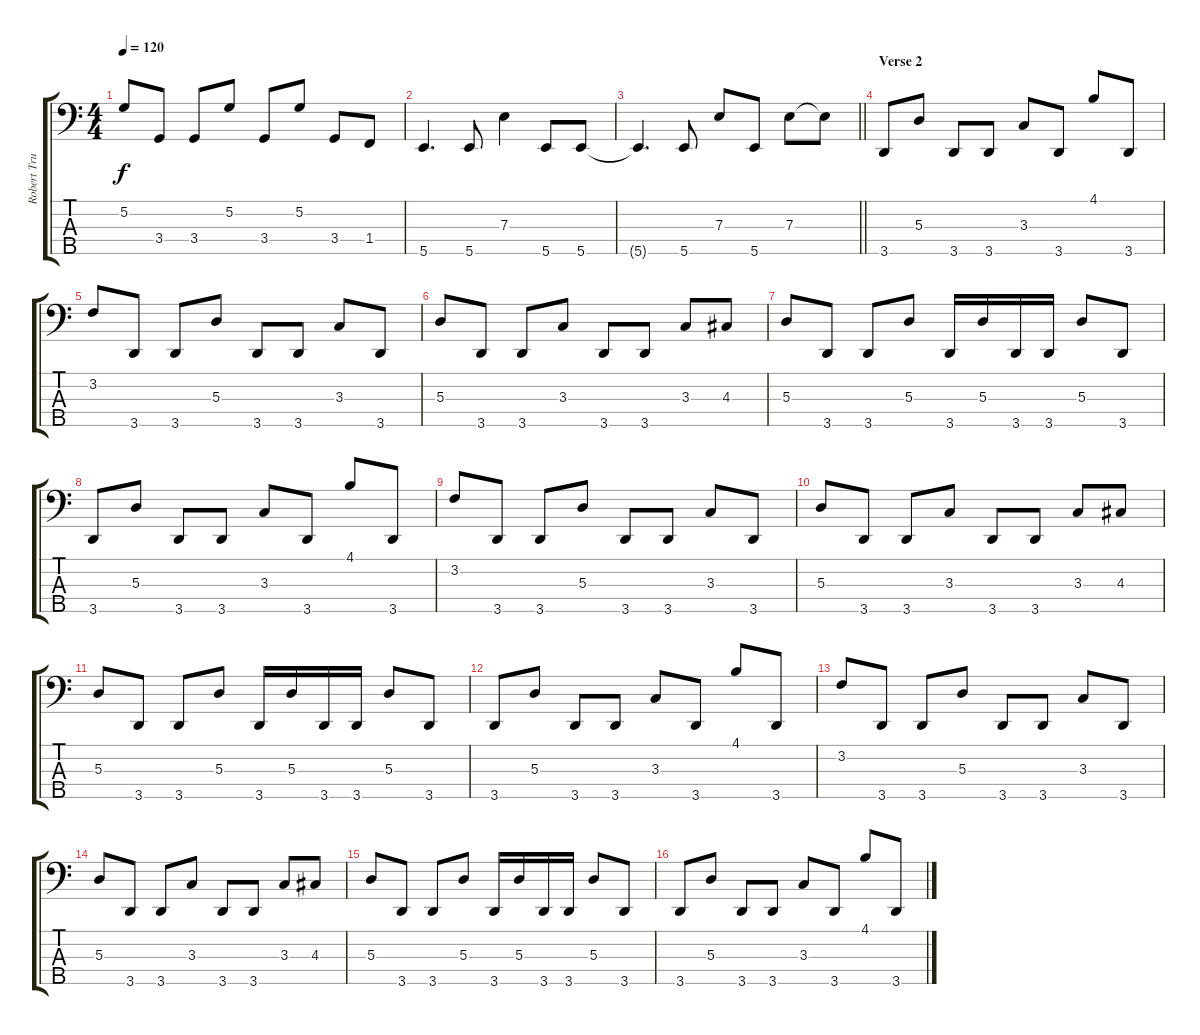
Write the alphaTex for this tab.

\track ("Robert Trujillo" "Robert Tru") {instrument slapbass1}
\staff {score tabs}
\tuning (G2 D2 A1 E1 B0) {hide}
\ts (4 4)
\tempo 120
\clef f4
\ks c
5.2.8{dy f} 3.4.8 3.4.8 5.2.8 3.4.8 5.2.8 3.4.8 1.4.8 |
5.5.4{d} 5.5.8 7.3.4 5.5.8 5.5.8 |
\barLineRight lightlight
5.5{t}.4{d} 5.5.8 7.3.8 5.5.8 7.3.8 7.3{t}.8 |
\section ("" "Verse 2")
3.5.8 5.3.8 3.5.8 3.5.8 3.3.8 3.5.8 4.1.8 3.5.8 |
3.2.8 3.5.8 3.5.8 5.3.8 3.5.8 3.5.8 3.3.8 3.5.8 |
5.3.8 3.5.8 3.5.8 3.3.8 3.5.8 3.5.8 3.3.8 4.3.8 |
5.3.8 3.5.8 3.5.8 5.3.8 3.5.16 5.3.16 3.5.16 3.5.16 5.3.8 3.5.8 |
3.5.8 5.3.8 3.5.8 3.5.8 3.3.8 3.5.8 4.1.8 3.5.8 |
3.2.8 3.5.8 3.5.8 5.3.8 3.5.8 3.5.8 3.3.8 3.5.8 |
5.3.8 3.5.8 3.5.8 3.3.8 3.5.8 3.5.8 3.3.8 4.3.8 |
5.3.8 3.5.8 3.5.8 5.3.8 3.5.16 5.3.16 3.5.16 3.5.16 5.3.8 3.5.8 |
3.5.8 5.3.8 3.5.8 3.5.8 3.3.8 3.5.8 4.1.8 3.5.8 |
3.2.8 3.5.8 3.5.8 5.3.8 3.5.8 3.5.8 3.3.8 3.5.8 |
5.3.8 3.5.8 3.5.8 3.3.8 3.5.8 3.5.8 3.3.8 4.3.8 |
5.3.8 3.5.8 3.5.8 5.3.8 3.5.16 5.3.16 3.5.16 3.5.16 5.3.8 3.5.8 |
3.5.8 5.3.8 3.5.8 3.5.8 3.3.8 3.5.8 4.1.8 3.5.8
